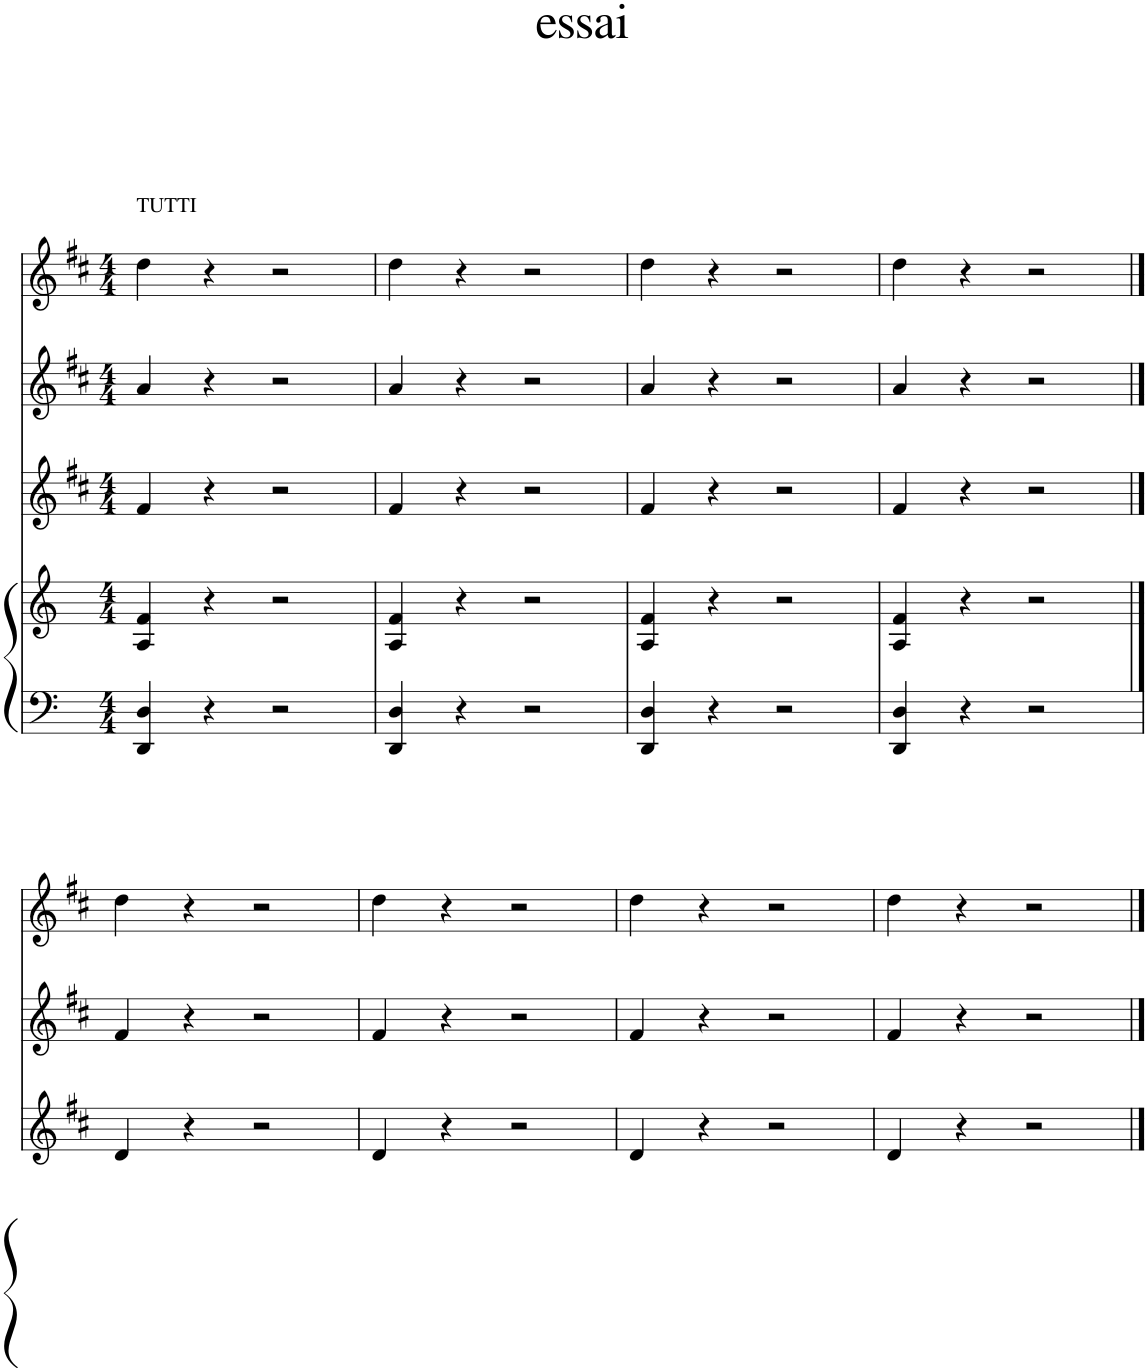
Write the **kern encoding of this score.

**kern	**kern	**kern	**kern	**kern
*part4	*part4	*part3	*part2	*part1
*staff5	*staff4	*staff3	*staff2	*staff1
*I"Piano	*	*I"Clarinette en Sib	*I"Clarinette en Sib	*I"Clarinette en Sib
*I'Pno	*	*I'Cl	*I'Cl	*I'Cl
*clefF4	*clefG2	*clefG2	*clefG2	*clefG2
*	*	*Trd1c2	*Trd1c2	*Trd1c2
*k[]	*k[]	*k[f#c#]	*k[f#c#]	*k[f#c#]
*M4/4	*M4/4	*M4/4	*M4/4	*M4/4
=1	=1	=1	=1	=1
!	!	!	!	!LO:TX:a:t=TUTTI
4DD/ 4D/	4A/ 4f/	4f#/	4a/	4dd\
4r	4r	4r	4r	4r
2r	2r	2r	2r	2r
=2	=2	=2	=2	=2
4DD/ 4D/	4A/ 4f/	4f#/	4a/	4dd\
4r	4r	4r	4r	4r
2r	2r	2r	2r	2r
=3	=3	=3	=3	=3
4DD/ 4D/	4A/ 4f/	4f#/	4a/	4dd\
4r	4r	4r	4r	4r
2r	2r	2r	2r	2r
=4	=4	=4	=4	=4
4DD/ 4D/	4A/ 4f/	4f#/	4a/	4dd\
4r	4r	4r	4r	4r
2r	2r	2r	2r	2r
!!LO:LB:g=z
==1	==1	==1	==1	==1
1r	1r	4d/	4f#/	4dd\
.	.	4r	4r	4r
.	.	2r	2r	2r
=2	=2	=2	=2	=2
1r	1r	4d/	4f#/	4dd\
.	.	4r	4r	4r
.	.	2r	2r	2r
=3	=3	=3	=3	=3
1r	1r	4d/	4f#/	4dd\
.	.	4r	4r	4r
.	.	2r	2r	2r
=4	=4	=4	=4	=4
1r	1r	4d/	4f#/	4dd\
.	.	4r	4r	4r
.	.	2r	2r	2r
==	==	==	==	==
*-	*-	*-	*-	*-
